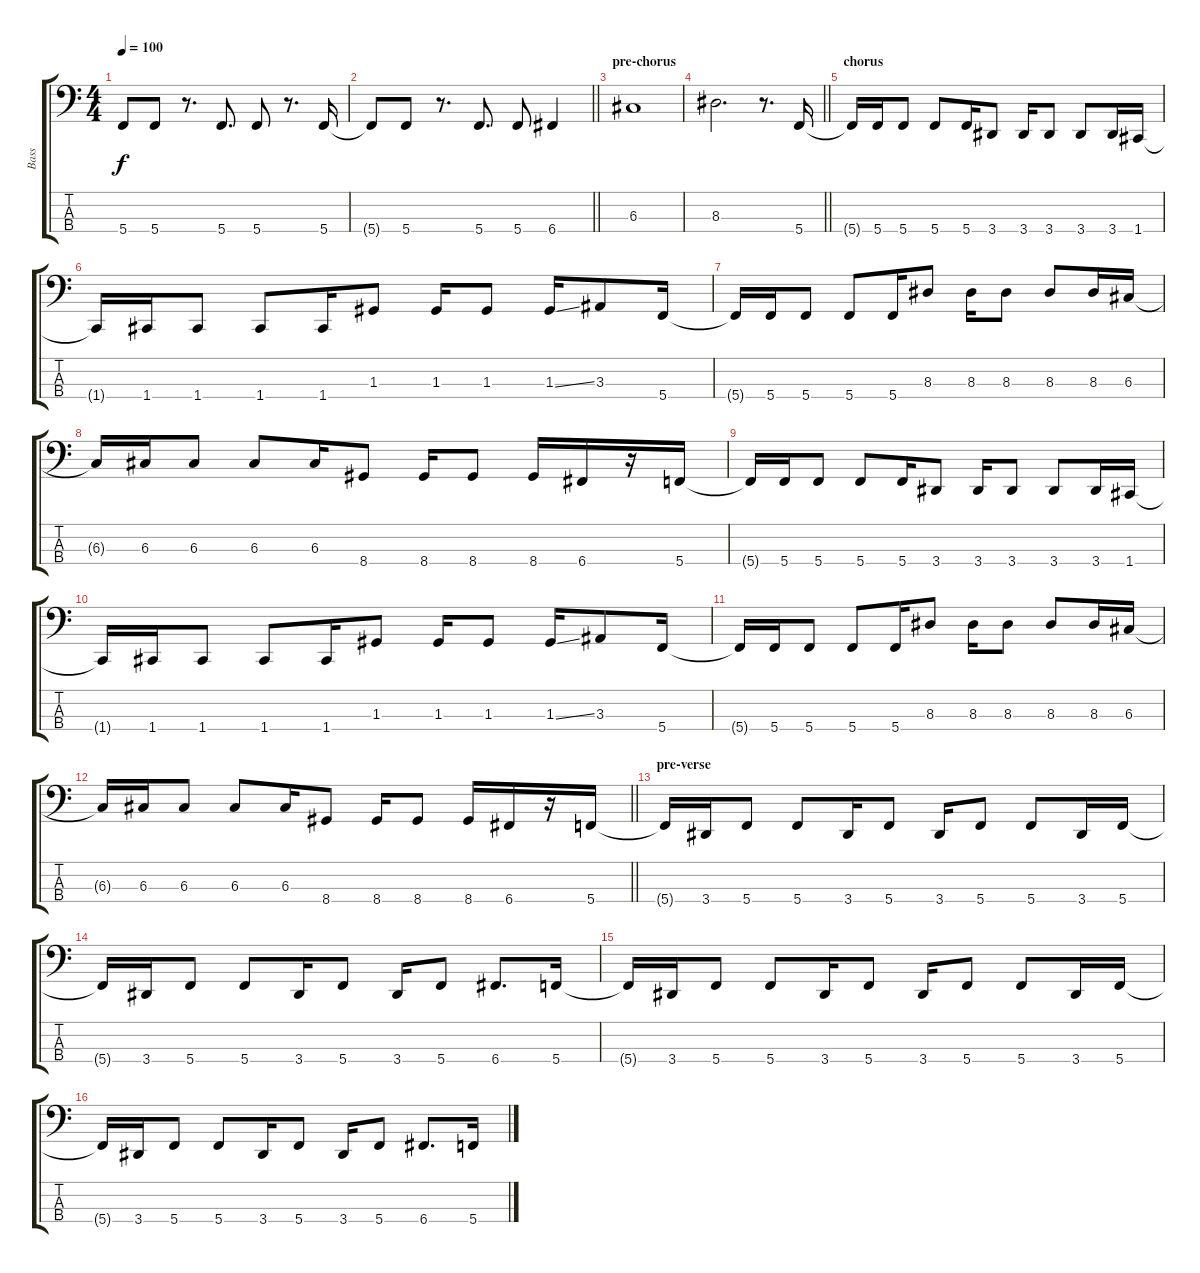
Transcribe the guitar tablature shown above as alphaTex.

\track ("Bass" "Bass") {instrument electricbassfinger}
\staff {score tabs}
\tuning (F2 C2 G1 C1) {hide}
\ts (4 4)
\tempo 100
\clef f4
\ks c
5.4{t}.8{dy f} 5.4.8 r.8{d} 5.4.8{d} 5.4.8 r.8{d} 5.4.16 |
\barLineRight lightlight
5.4{t}.8 5.4.8 r.8{d} 5.4.8{d} 5.4.8 6.4.4 |
\section ("" "pre-chorus")
6.3.1 |
\barLineRight lightlight
8.3.2{d} r.8{d} 5.4.16 |
\section ("" "chorus")
5.4{t}.16 5.4.16 5.4.8 5.4.8 5.4.16 3.4.8 3.4.16 3.4.8 3.4.8 3.4.16 1.4.16 |
1.4{t}.16 1.4.16 1.4.8 1.4.8 1.4.16 1.3.8 1.3.16 1.3.8 1.3{ss}.16 3.3.8 5.4.16 |
5.4{t}.16 5.4.16 5.4.8 5.4.8 5.4.16 8.3.8 8.3.16 8.3.8 8.3.8 8.3.16 6.3.16 |
6.3{t}.16 6.3.16 6.3.8 6.3.8 6.3.16 8.4.8 8.4.16 8.4.8 8.4.16 6.4.16 r.16 5.4.16 |
5.4{t}.16 5.4.16 5.4.8 5.4.8 5.4.16 3.4.8 3.4.16 3.4.8 3.4.8 3.4.16 1.4.16 |
1.4{t}.16 1.4.16 1.4.8 1.4.8 1.4.16 1.3.8 1.3.16 1.3.8 1.3{ss}.16 3.3.8 5.4.16 |
5.4{t}.16 5.4.16 5.4.8 5.4.8 5.4.16 8.3.8 8.3.16 8.3.8 8.3.8 8.3.16 6.3.16 |
\barLineRight lightlight
6.3{t}.16 6.3.16 6.3.8 6.3.8 6.3.16 8.4.8 8.4.16 8.4.8 8.4.16 6.4.16 r.16 5.4.16 |
\section ("" "pre-verse")
5.4{t}.16 3.4.16 5.4.8 5.4.8 3.4.16 5.4.8 3.4.16 5.4.8 5.4.8 3.4.16 5.4.16 |
5.4{t}.16 3.4.16 5.4.8 5.4.8 3.4.16 5.4.8 3.4.16 5.4.8 6.4.8{d} 5.4.16 |
5.4{t}.16 3.4.16 5.4.8 5.4.8 3.4.16 5.4.8 3.4.16 5.4.8 5.4.8 3.4.16 5.4.16 |
5.4{t}.16 3.4.16 5.4.8 5.4.8 3.4.16 5.4.8 3.4.16 5.4.8 6.4.8{d} 5.4.16
